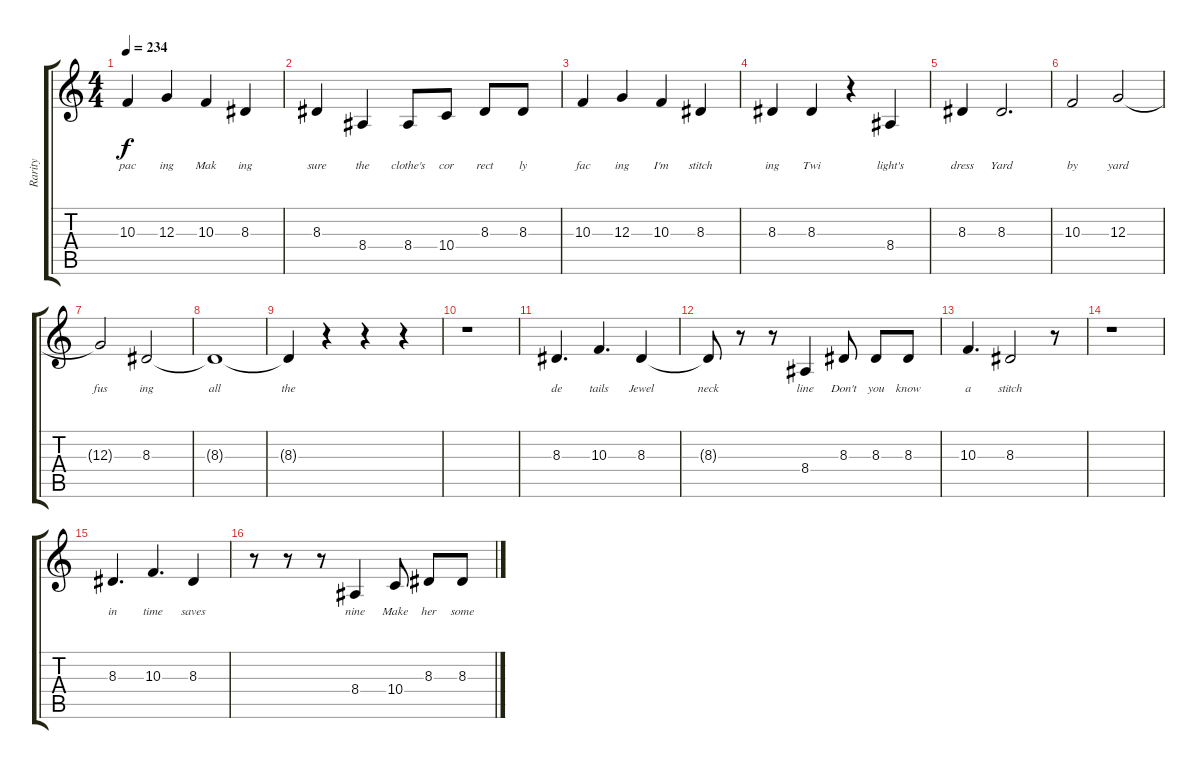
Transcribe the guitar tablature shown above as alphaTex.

\track ("Rarity" "Rarity") {instrument trumpet}
\staff {score tabs}
\tuning (E4 B3 G3 D3 A2 E2) {hide}
\ts (4 4)
\tempo 234
\clef g2
\ks c
10.3.4{lyrics (0 "pac") lyrics (1 "") lyrics (2 "") lyrics (3 "") lyrics (4 "") dy f} 12.3.4{lyrics (0 "ing") lyrics (1 "") lyrics (2 "") lyrics (3 "") lyrics (4 "")} 10.3.4{lyrics (0 "Mak") lyrics (1 "") lyrics (2 "") lyrics (3 "") lyrics (4 "")} 8.3.4{lyrics (0 "ing") lyrics (1 "") lyrics (2 "") lyrics (3 "") lyrics (4 "")} |
8.3.4{lyrics (0 "sure") lyrics (1 "") lyrics (2 "") lyrics (3 "") lyrics (4 "")} 8.4.4{lyrics (0 "the") lyrics (1 "") lyrics (2 "") lyrics (3 "") lyrics (4 "")} 8.4.8{lyrics (0 "clothe's") lyrics (1 "") lyrics (2 "") lyrics (3 "") lyrics (4 "")} 10.4.8{lyrics (0 "cor") lyrics (1 "") lyrics (2 "") lyrics (3 "") lyrics (4 "")} 8.3.8{lyrics (0 "rect") lyrics (1 "") lyrics (2 "") lyrics (3 "") lyrics (4 "")} 8.3.8{lyrics (0 "ly") lyrics (1 "") lyrics (2 "") lyrics (3 "") lyrics (4 "")} |
10.3.4{lyrics (0 "fac") lyrics (1 "") lyrics (2 "") lyrics (3 "") lyrics (4 "")} 12.3.4{lyrics (0 "ing") lyrics (1 "") lyrics (2 "") lyrics (3 "") lyrics (4 "")} 10.3.4{lyrics (0 "I'm") lyrics (1 "") lyrics (2 "") lyrics (3 "") lyrics (4 "")} 8.3.4{lyrics (0 "stitch") lyrics (1 "") lyrics (2 "") lyrics (3 "") lyrics (4 "")} |
8.3.4{lyrics (0 "ing") lyrics (1 "") lyrics (2 "") lyrics (3 "") lyrics (4 "")} 8.3.4{lyrics (0 "Twi") lyrics (1 "") lyrics (2 "") lyrics (3 "") lyrics (4 "")} r.4 8.4.4{lyrics (0 "light's") lyrics (1 "") lyrics (2 "") lyrics (3 "") lyrics (4 "")} |
8.3.4{lyrics (0 "dress") lyrics (1 "") lyrics (2 "") lyrics (3 "") lyrics (4 "")} 8.3.2{d lyrics (0 "Yard") lyrics (1 "") lyrics (2 "") lyrics (3 "") lyrics (4 "")} |
10.3.2{lyrics (0 "by") lyrics (1 "") lyrics (2 "") lyrics (3 "") lyrics (4 "")} 12.3.2{lyrics (0 "yard") lyrics (1 "") lyrics (2 "") lyrics (3 "") lyrics (4 "")} |
12.3{t}.2{lyrics (0 "fus") lyrics (1 "") lyrics (2 "") lyrics (3 "") lyrics (4 "")} 8.3.2{lyrics (0 "ing") lyrics (1 "") lyrics (2 "") lyrics (3 "") lyrics (4 "")} |
8.3{t}.1{lyrics (0 "all") lyrics (1 "") lyrics (2 "") lyrics (3 "") lyrics (4 "")} |
8.3{t}.4{lyrics (0 "the") lyrics (1 "") lyrics (2 "") lyrics (3 "") lyrics (4 "")} r.4 r.4 r.4 |
r.1 |
8.3.4{d lyrics (0 "de") lyrics (1 "") lyrics (2 "") lyrics (3 "") lyrics (4 "")} 10.3.4{d lyrics (0 "tails") lyrics (1 "") lyrics (2 "") lyrics (3 "") lyrics (4 "")} 8.3.4{lyrics (0 "Jewel") lyrics (1 "") lyrics (2 "") lyrics (3 "") lyrics (4 "")} |
8.3{t}.8{lyrics (0 "neck") lyrics (1 "") lyrics (2 "") lyrics (3 "") lyrics (4 "")} r.8 r.8 8.4.4{lyrics (0 "line") lyrics (1 "") lyrics (2 "") lyrics (3 "") lyrics (4 "")} 8.3.8{lyrics (0 "Don't") lyrics (1 "") lyrics (2 "") lyrics (3 "") lyrics (4 "")} 8.3.8{lyrics (0 "you") lyrics (1 "") lyrics (2 "") lyrics (3 "") lyrics (4 "")} 8.3.8{lyrics (0 "know") lyrics (1 "") lyrics (2 "") lyrics (3 "") lyrics (4 "")} |
10.3.4{d lyrics (0 "a") lyrics (1 "") lyrics (2 "") lyrics (3 "") lyrics (4 "")} 8.3.2{lyrics (0 "stitch") lyrics (1 "") lyrics (2 "") lyrics (3 "") lyrics (4 "")} r.8 |
r.1 |
8.3.4{d lyrics (0 "in") lyrics (1 "") lyrics (2 "") lyrics (3 "") lyrics (4 "")} 10.3.4{d lyrics (0 "time") lyrics (1 "") lyrics (2 "") lyrics (3 "") lyrics (4 "")} 8.3.4{lyrics (0 "saves") lyrics (1 "") lyrics (2 "") lyrics (3 "") lyrics (4 "")} |
r.8 r.8 r.8 8.4.4{lyrics (0 "nine") lyrics (1 "") lyrics (2 "") lyrics (3 "") lyrics (4 "")} 10.4.8{lyrics (0 "Make") lyrics (1 "") lyrics (2 "") lyrics (3 "") lyrics (4 "")} 8.3.8{lyrics (0 "her") lyrics (1 "") lyrics (2 "") lyrics (3 "") lyrics (4 "")} 8.3.8{lyrics (0 "some") lyrics (1 "") lyrics (2 "") lyrics (3 "") lyrics (4 "")}
